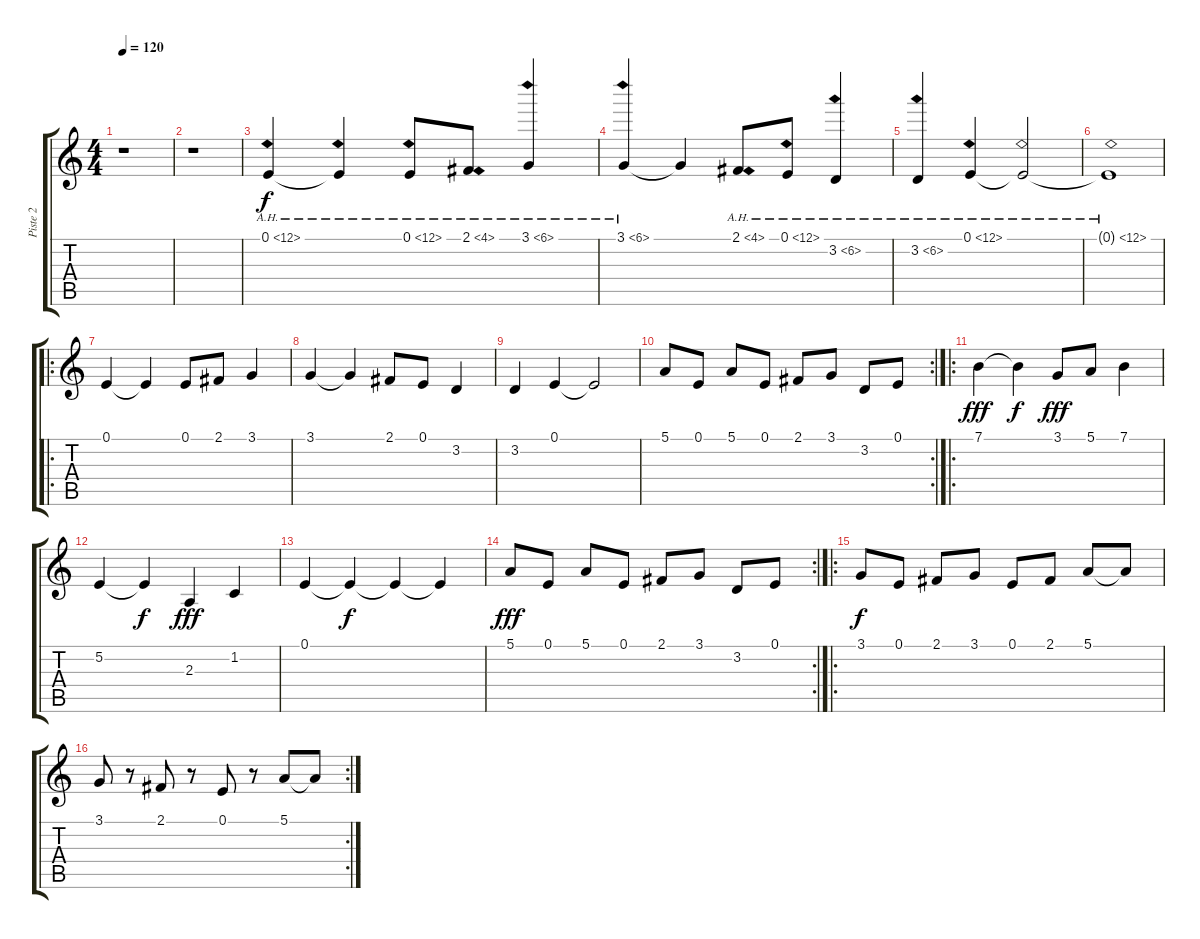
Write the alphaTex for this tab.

\track ("Piste 2" "Piste 2") {instrument bagpipe}
\staff {score tabs}
\tuning (E4 B3 G3 D3 A2 E2) {hide}
\ts (4 4)
\tempo 120
\clef g2
\ks c
r.1{dy f instrument bagpipe} |
r.1 |
0.1{ah 12}.4 0.1{ah 12 t}.4 0.1{ah 12}.8 2.1{ah 2}.8 3.1{ah 3}.4 |
3.1{ah 3}.4 3.1{t}.4 2.1{ah 2}.8 0.1{ah 12}.8 3.2{ah 3}.4 |
3.2{ah 3}.4 0.1{ah 12}.4 0.1{ah 12 t}.2 |
0.1{ah 12 t}.1 |
\ro
0.1.4 0.1{t}.4 0.1.8 2.1.8 3.1.4 |
3.1.4 3.1{t}.4 2.1.8 0.1.8 3.2.4 |
3.2.4 0.1.4 0.1{t}.2 |
\rc 2
5.1.8 0.1.8 5.1.8 0.1.8 2.1.8 3.1.8 3.2.8 0.1.8 |
\ro
7.1.4{dy fff} 7.1{t}.4{dy f} 3.1.8{dy fff} 5.1.8 7.1.4 |
5.2.4 5.2{t}.4{dy f} 2.3.4{dy fff} 1.2.4 |
0.1.4 0.1{t}.4{dy f} 0.1{t}.4 0.1{t}.4 |
\rc 2
5.1.8{dy fff} 0.1.8 5.1.8 0.1.8 2.1.8 3.1.8 3.2.8 0.1.8 |
\ro
3.1.8{dy f} 0.1.8 2.1.8 3.1.8 0.1.8 2.1.8 5.1.8 5.1{t}.8 |
\rc 2
3.1.8 r.8 2.1.8 r.8 0.1.8 r.8 5.1.8 5.1{t}.8
